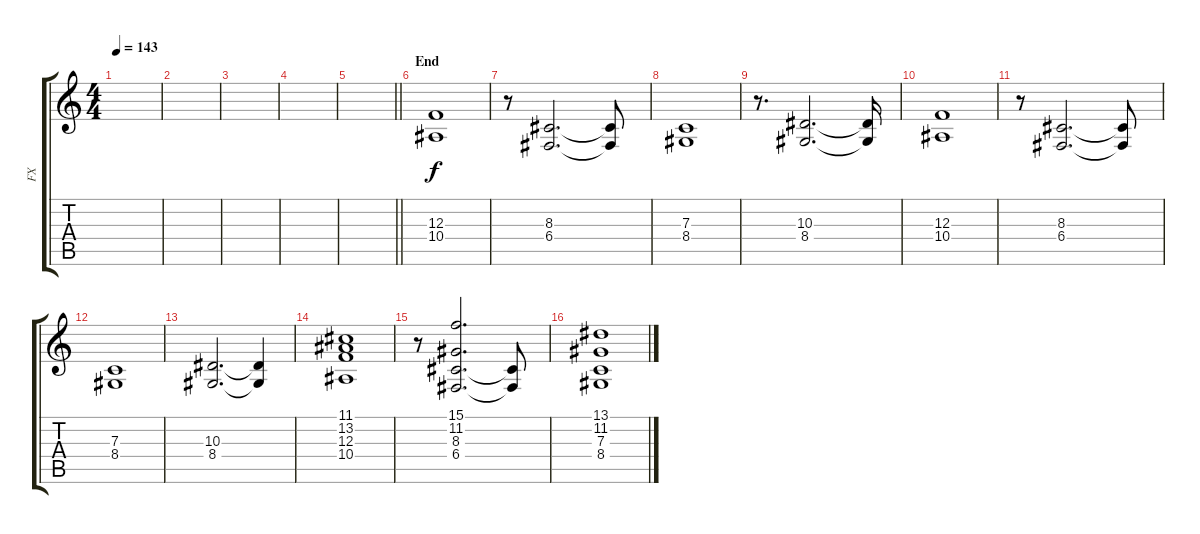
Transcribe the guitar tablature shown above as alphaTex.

\track ("FX" "FX") {instrument drawbarorgan}
\staff {score tabs}
\tuning (D4 A3 F3 C3 G2 C2) {hide}
\ts (4 4)
\tempo 143
\clef g2
\ks c
|
|
|
|
\barLineRight lightlight
|
\section ("" "End")
(12.3 10.4).1{dy f volume 9 instrument stringensemble1} |
r.8 (8.3 6.4).2{d} (8.3{t} 6.4{t}).8 |
(7.3 8.4).1 |
r.8{d} (10.3 8.4).2{d} (10.3{t} 8.4{t}).16 |
(12.3 10.4).1 |
r.8 (8.3 6.4).2{d} (8.3{t} 6.4{t}).8 |
(7.3 8.4).1 |
(10.3 8.4).2{d} (10.3{t} 8.4{t}).4 |
(11.1 13.2 12.3 10.4).1{volume 8} |
r.8 (15.1 11.2 8.3 6.4).2{d} (8.3{t} 6.4{t}).8 |
(13.1 11.2 7.3 8.4).1
